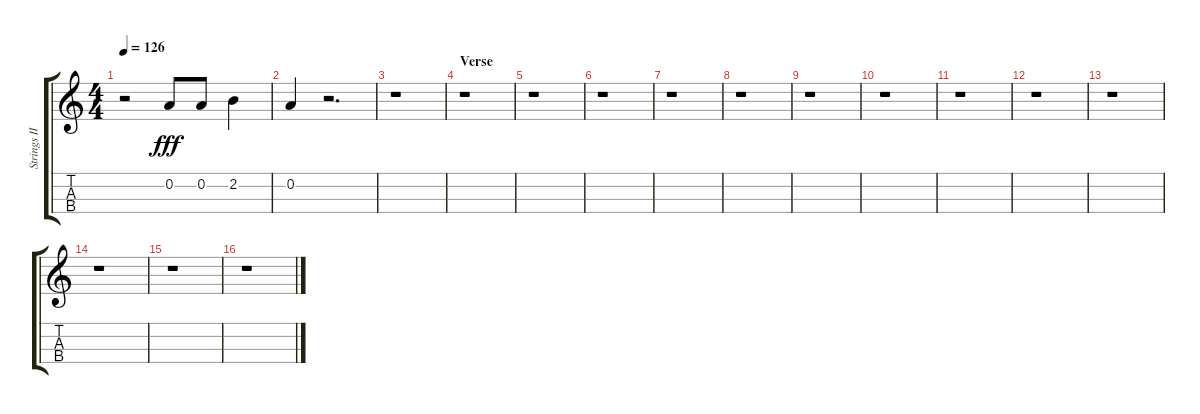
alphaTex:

\track ("Strings II" "Strings II") {instrument pizzicatostrings}
\staff {score tabs}
\tuning (E5 A4 D4 G3) {hide}
\ts (4 4)
\tempo 126
\clef g2
\ks c
r.2{dy fff} 0.2.8 0.2.8 2.2.4 |
0.2.4 r.2{d} |
r.1 |
\section ("" "Verse")
r.1 |
r.1 |
r.1 |
r.1 |
r.1 |
r.1 |
r.1 |
r.1 |
r.1 |
r.1 |
r.1 |
r.1 |
r.1
